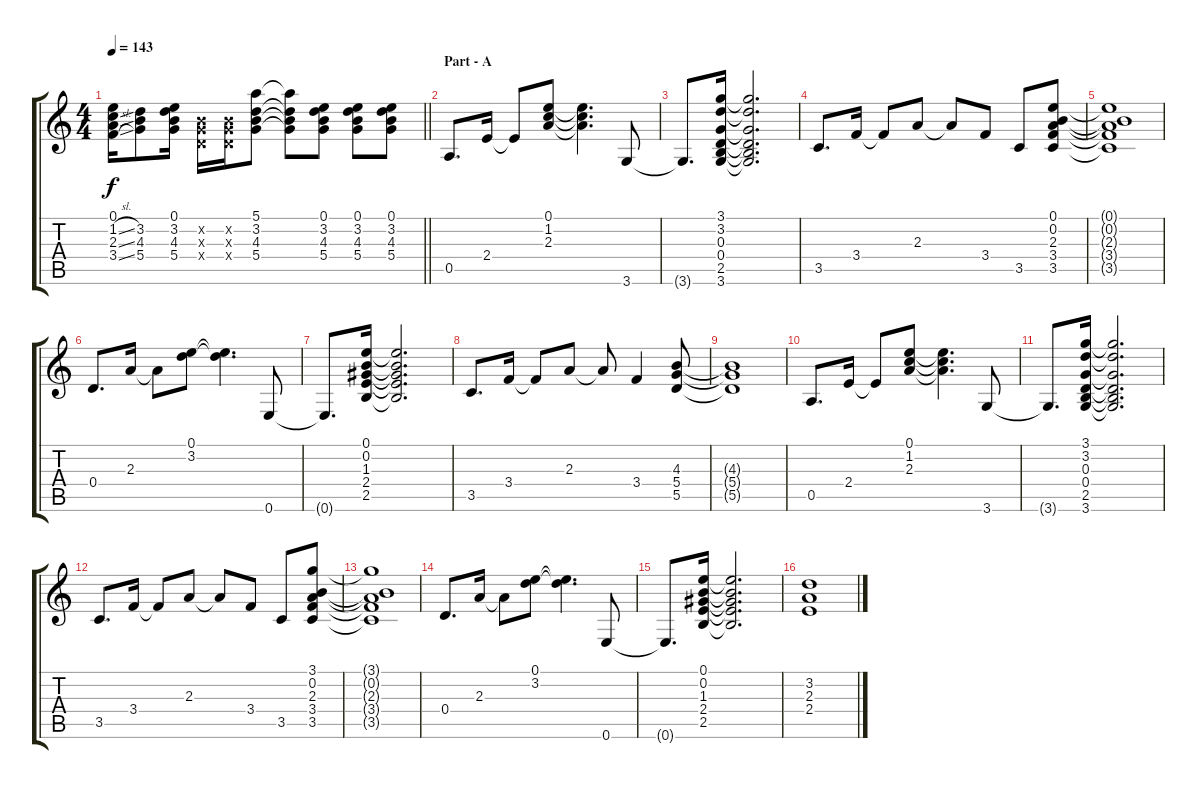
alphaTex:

\track "" {instrument distortionguitar}
\staff {score tabs}
\tuning (E4 B3 G3 D3 A2 E2) {hide}
\ts (4 4)
\tempo 143
\clef g2
\barLineRight lightlight
\ks c
(0.1 1.2{sl} 2.3{sl} 3.4{sl}).16{dy f} (3.2 4.3 5.4).8 (0.1 3.2 4.3 5.4).16 (0.2{x} 0.3{x} 0.4{x}).16 (0.2{x} 0.3{x} 0.4{x}).16 (5.1 3.2 4.3 5.4).8 (5.1{t} 3.2{t} 4.3{t} 5.4{t}).8 (0.1 3.2 4.3 5.4).8 (0.1 3.2 4.3 5.4).8 (0.1 3.2 4.3 5.4).8 |
\section ("" "Part - A")
0.5.8{d instrument electricguitarclean} 2.4.16 2.4{t}.8 (0.1 1.2 2.3).8 (0.1{t} 1.2{t} 2.3{t}).4{d} 3.6.8 |
3.6{t}.8{d} (3.1 3.2 0.3 0.4 2.5 3.6).16 (3.1{t} 3.2{t} 0.3{t} 0.4{t} 2.5{t} 3.6{t}).2{d} |
3.5.8{d} 3.4.16 3.4{t}.8 2.3.8 2.3{t}.8 3.4.8 3.5.8 (0.1 0.2 2.3 3.4 3.5).8 |
(0.1{t} 0.2{t} 2.3{t} 3.4{t} 3.5{t}).1 |
0.4.8{d} 2.3.16 2.3{t}.8 (0.1 3.2).8 (0.1{t} 3.2{t}).4{d} 0.6.8 |
0.6{t}.8{d} (0.1 0.2 1.3 2.4 2.5).16 (0.1{t} 0.2{t} 1.3{t} 2.4{t} 2.5{t}).2{d} |
3.5.8{d} 3.4.16 3.4{t}.8 2.3.8 2.3{t}.8 3.4.4 (4.3 5.4 5.5).8 |
(4.3{t} 5.4{t} 5.5{t}).1 |
0.5.8{d instrument electricguitarclean} 2.4.16 2.4{t}.8 (0.1 1.2 2.3).8 (0.1{t} 1.2{t} 2.3{t}).4{d} 3.6.8 |
3.6{t}.8{d} (3.1 3.2 0.3 0.4 2.5 3.6).16 (3.1{t} 3.2{t} 0.3{t} 0.4{t} 2.5{t} 3.6{t}).2{d} |
3.5.8{d} 3.4.16 3.4{t}.8 2.3.8 2.3{t}.8 3.4.8 3.5.8 (3.1 0.2 2.3 3.4 3.5).8 |
(3.1{t} 0.2{t} 2.3{t} 3.4{t} 3.5{t}).1 |
0.4.8{d} 2.3.16 2.3{t}.8 (0.1 3.2).8 (0.1{t} 3.2{t}).4{d} 0.6.8 |
0.6{t}.8{d} (0.1 0.2 1.3 2.4 2.5).16 (0.1{t} 0.2{t} 1.3{t} 2.4{t} 2.5{t}).2{d} |
(3.2 2.3 2.4).1
